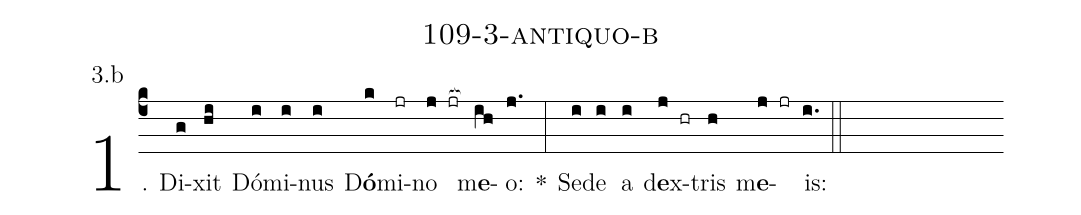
name: 109-3-antiquo-b;
annotation: 3.b;
%%
(c4)1. Di(g)xit(hi) Dó(i)mi(i)nus(i) D<b>ó</b>(k)mi(jr)no(j jr[ocb:1{]) m<b>e</b>(ih[ocb:0}])o:(j.) *(:) Se(i)de(i) a(i) d<b>e</b>x(j hr)tris(h) m<b>e</b>(j jr)is:(i.) (::)
